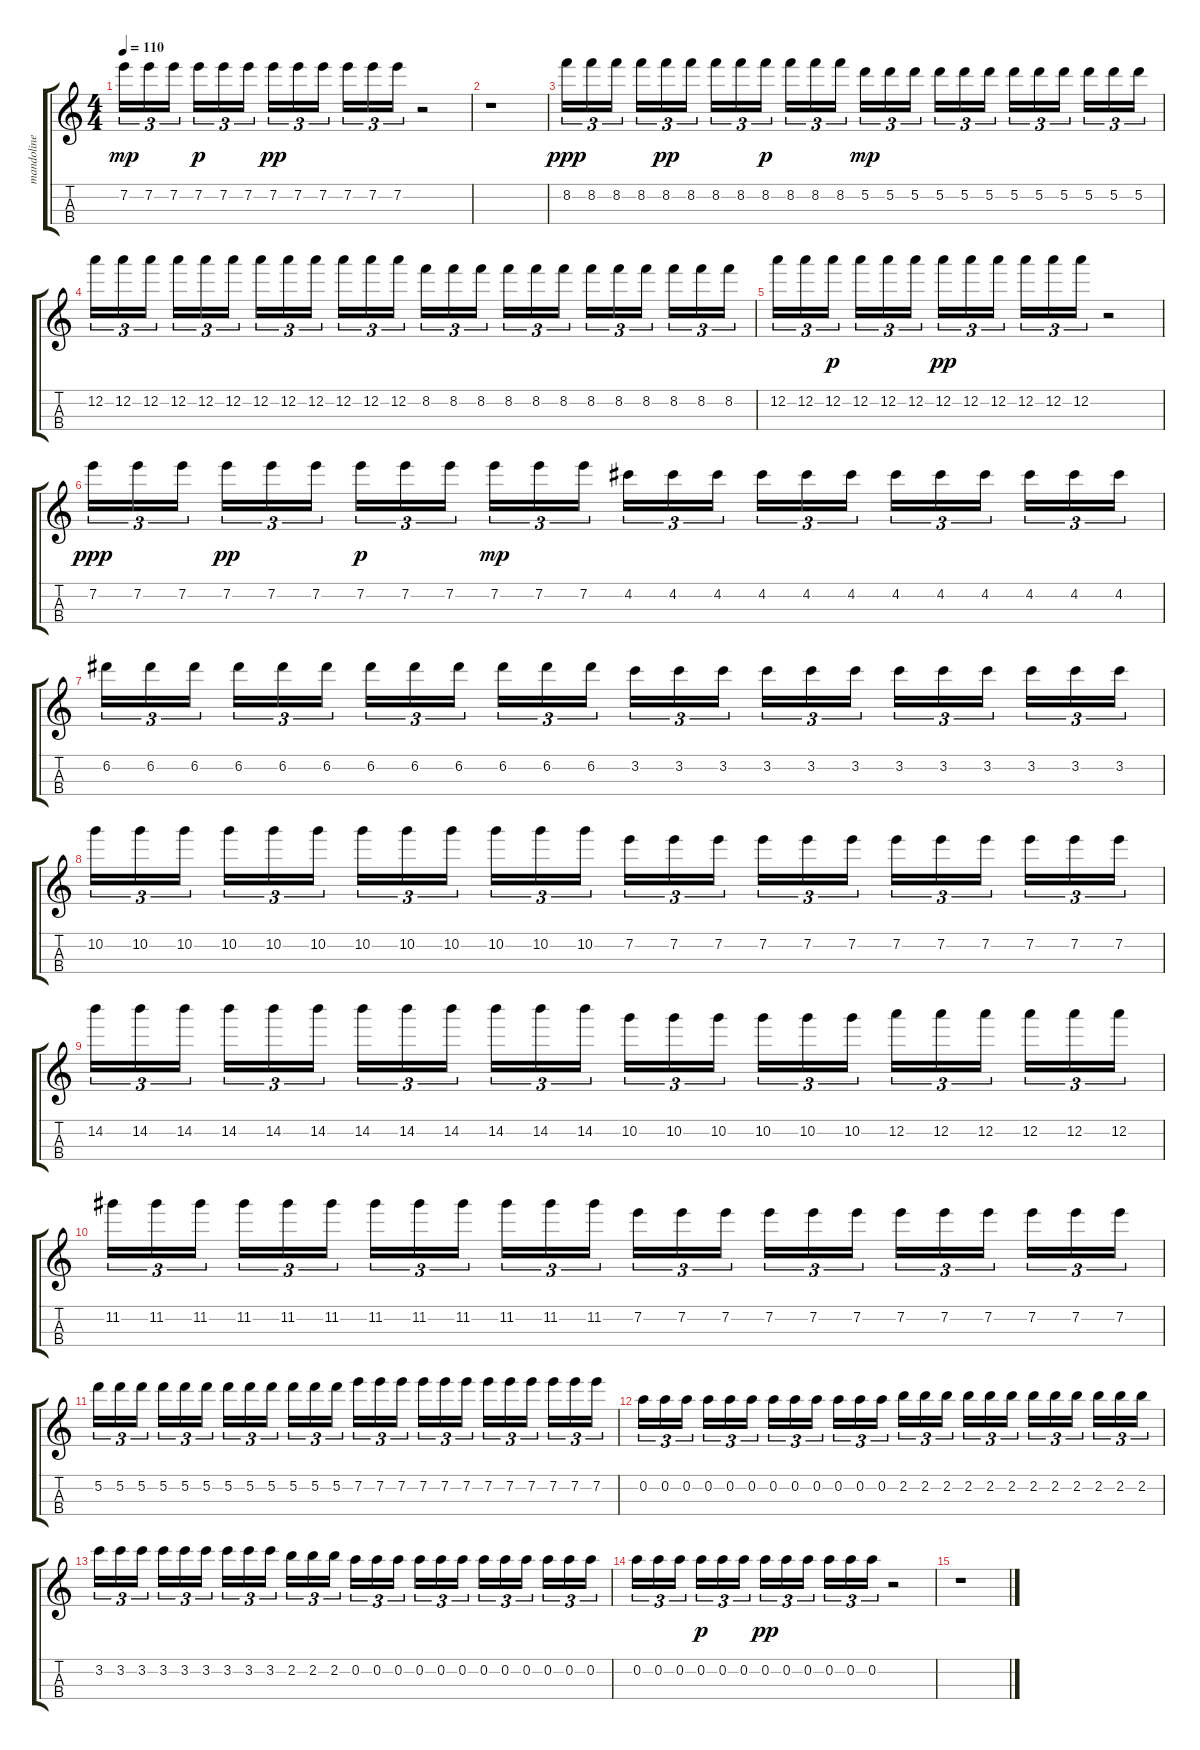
\track ("mandoline" "mandoline") {instrument acousticguitarnylon}
\staff {score tabs}
\tuning (E5 A4 D4 G3) {hide}
\ts (4 4)
\tempo 110
\clef g2
\ks c
7.2.16{tu (3 2) dy mp} 7.2.16{tu (3 2)} 7.2.16{tu (3 2)} 7.2.16{tu (3 2) dy p} 7.2.16{tu (3 2)} 7.2.16{tu (3 2)} 7.2.16{tu (3 2) dy pp} 7.2.16{tu (3 2)} 7.2.16{tu (3 2)} 7.2.16{tu (3 2)} 7.2.16{tu (3 2)} 7.2.16{tu (3 2)} r.2 |
r.1 |
8.2.16{tu (3 2) dy ppp} 8.2.16{tu (3 2)} 8.2.16{tu (3 2)} 8.2.16{tu (3 2)} 8.2.16{tu (3 2) dy pp} 8.2.16{tu (3 2)} 8.2.16{tu (3 2)} 8.2.16{tu (3 2)} 8.2.16{tu (3 2) dy p} 8.2.16{tu (3 2)} 8.2.16{tu (3 2)} 8.2.16{tu (3 2)} 5.2.16{tu (3 2) dy mp} 5.2.16{tu (3 2)} 5.2.16{tu (3 2)} 5.2.16{tu (3 2)} 5.2.16{tu (3 2)} 5.2.16{tu (3 2)} 5.2.16{tu (3 2)} 5.2.16{tu (3 2)} 5.2.16{tu (3 2)} 5.2.16{tu (3 2)} 5.2.16{tu (3 2)} 5.2.16{tu (3 2)} |
12.2.16{tu (3 2)} 12.2.16{tu (3 2)} 12.2.16{tu (3 2)} 12.2.16{tu (3 2)} 12.2.16{tu (3 2)} 12.2.16{tu (3 2)} 12.2.16{tu (3 2)} 12.2.16{tu (3 2)} 12.2.16{tu (3 2)} 12.2.16{tu (3 2)} 12.2.16{tu (3 2)} 12.2.16{tu (3 2)} 8.2.16{tu (3 2)} 8.2.16{tu (3 2)} 8.2.16{tu (3 2)} 8.2.16{tu (3 2)} 8.2.16{tu (3 2)} 8.2.16{tu (3 2)} 8.2.16{tu (3 2)} 8.2.16{tu (3 2)} 8.2.16{tu (3 2)} 8.2.16{tu (3 2)} 8.2.16{tu (3 2)} 8.2.16{tu (3 2)} |
12.2.16{tu (3 2)} 12.2.16{tu (3 2)} 12.2.16{tu (3 2) dy p} 12.2.16{tu (3 2)} 12.2.16{tu (3 2)} 12.2.16{tu (3 2)} 12.2.16{tu (3 2) dy pp} 12.2.16{tu (3 2)} 12.2.16{tu (3 2)} 12.2.16{tu (3 2)} 12.2.16{tu (3 2)} 12.2.16{tu (3 2)} r.2 |
7.2.16{tu (3 2) dy ppp} 7.2.16{tu (3 2)} 7.2.16{tu (3 2)} 7.2.16{tu (3 2) dy pp} 7.2.16{tu (3 2)} 7.2.16{tu (3 2)} 7.2.16{tu (3 2) dy p} 7.2.16{tu (3 2)} 7.2.16{tu (3 2)} 7.2.16{tu (3 2) dy mp} 7.2.16{tu (3 2)} 7.2.16{tu (3 2)} 4.2.16{tu (3 2)} 4.2.16{tu (3 2)} 4.2.16{tu (3 2)} 4.2.16{tu (3 2)} 4.2.16{tu (3 2)} 4.2.16{tu (3 2)} 4.2.16{tu (3 2)} 4.2.16{tu (3 2)} 4.2.16{tu (3 2)} 4.2.16{tu (3 2)} 4.2.16{tu (3 2)} 4.2.16{tu (3 2)} |
6.2.16{tu (3 2)} 6.2.16{tu (3 2)} 6.2.16{tu (3 2)} 6.2.16{tu (3 2)} 6.2.16{tu (3 2)} 6.2.16{tu (3 2)} 6.2.16{tu (3 2)} 6.2.16{tu (3 2)} 6.2.16{tu (3 2)} 6.2.16{tu (3 2)} 6.2.16{tu (3 2)} 6.2.16{tu (3 2)} 3.2.16{tu (3 2)} 3.2.16{tu (3 2)} 3.2.16{tu (3 2)} 3.2.16{tu (3 2)} 3.2.16{tu (3 2)} 3.2.16{tu (3 2)} 3.2.16{tu (3 2)} 3.2.16{tu (3 2)} 3.2.16{tu (3 2)} 3.2.16{tu (3 2)} 3.2.16{tu (3 2)} 3.2.16{tu (3 2)} |
10.2.16{tu (3 2)} 10.2.16{tu (3 2)} 10.2.16{tu (3 2)} 10.2.16{tu (3 2)} 10.2.16{tu (3 2)} 10.2.16{tu (3 2)} 10.2.16{tu (3 2)} 10.2.16{tu (3 2)} 10.2.16{tu (3 2)} 10.2.16{tu (3 2)} 10.2.16{tu (3 2)} 10.2.16{tu (3 2)} 7.2.16{tu (3 2)} 7.2.16{tu (3 2)} 7.2.16{tu (3 2)} 7.2.16{tu (3 2)} 7.2.16{tu (3 2)} 7.2.16{tu (3 2)} 7.2.16{tu (3 2)} 7.2.16{tu (3 2)} 7.2.16{tu (3 2)} 7.2.16{tu (3 2)} 7.2.16{tu (3 2)} 7.2.16{tu (3 2)} |
14.2.16{tu (3 2)} 14.2.16{tu (3 2)} 14.2.16{tu (3 2)} 14.2.16{tu (3 2)} 14.2.16{tu (3 2)} 14.2.16{tu (3 2)} 14.2.16{tu (3 2)} 14.2.16{tu (3 2)} 14.2.16{tu (3 2)} 14.2.16{tu (3 2)} 14.2.16{tu (3 2)} 14.2.16{tu (3 2)} 10.2.16{tu (3 2)} 10.2.16{tu (3 2)} 10.2.16{tu (3 2)} 10.2.16{tu (3 2)} 10.2.16{tu (3 2)} 10.2.16{tu (3 2)} 12.2.16{tu (3 2)} 12.2.16{tu (3 2)} 12.2.16{tu (3 2)} 12.2.16{tu (3 2)} 12.2.16{tu (3 2)} 12.2.16{tu (3 2)} |
11.2.16{tu (3 2)} 11.2.16{tu (3 2)} 11.2.16{tu (3 2)} 11.2.16{tu (3 2)} 11.2.16{tu (3 2)} 11.2.16{tu (3 2)} 11.2.16{tu (3 2)} 11.2.16{tu (3 2)} 11.2.16{tu (3 2)} 11.2.16{tu (3 2)} 11.2.16{tu (3 2)} 11.2.16{tu (3 2)} 7.2.16{tu (3 2)} 7.2.16{tu (3 2)} 7.2.16{tu (3 2)} 7.2.16{tu (3 2)} 7.2.16{tu (3 2)} 7.2.16{tu (3 2)} 7.2.16{tu (3 2)} 7.2.16{tu (3 2)} 7.2.16{tu (3 2)} 7.2.16{tu (3 2)} 7.2.16{tu (3 2)} 7.2.16{tu (3 2)} |
5.2.16{tu (3 2)} 5.2.16{tu (3 2)} 5.2.16{tu (3 2)} 5.2.16{tu (3 2)} 5.2.16{tu (3 2)} 5.2.16{tu (3 2)} 5.2.16{tu (3 2)} 5.2.16{tu (3 2)} 5.2.16{tu (3 2)} 5.2.16{tu (3 2)} 5.2.16{tu (3 2)} 5.2.16{tu (3 2)} 7.2.16{tu (3 2)} 7.2.16{tu (3 2)} 7.2.16{tu (3 2)} 7.2.16{tu (3 2)} 7.2.16{tu (3 2)} 7.2.16{tu (3 2)} 7.2.16{tu (3 2)} 7.2.16{tu (3 2)} 7.2.16{tu (3 2)} 7.2.16{tu (3 2)} 7.2.16{tu (3 2)} 7.2.16{tu (3 2)} |
0.2.16{tu (3 2)} 0.2.16{tu (3 2)} 0.2.16{tu (3 2)} 0.2.16{tu (3 2)} 0.2.16{tu (3 2)} 0.2.16{tu (3 2)} 0.2.16{tu (3 2)} 0.2.16{tu (3 2)} 0.2.16{tu (3 2)} 0.2.16{tu (3 2)} 0.2.16{tu (3 2)} 0.2.16{tu (3 2)} 2.2.16{tu (3 2)} 2.2.16{tu (3 2)} 2.2.16{tu (3 2)} 2.2.16{tu (3 2)} 2.2.16{tu (3 2)} 2.2.16{tu (3 2)} 2.2.16{tu (3 2)} 2.2.16{tu (3 2)} 2.2.16{tu (3 2)} 2.2.16{tu (3 2)} 2.2.16{tu (3 2)} 2.2.16{tu (3 2)} |
3.2.16{tu (3 2)} 3.2.16{tu (3 2)} 3.2.16{tu (3 2)} 3.2.16{tu (3 2)} 3.2.16{tu (3 2)} 3.2.16{tu (3 2)} 3.2.16{tu (3 2)} 3.2.16{tu (3 2)} 3.2.16{tu (3 2)} 2.2.16{tu (3 2)} 2.2.16{tu (3 2)} 2.2.16{tu (3 2)} 0.2.16{tu (3 2)} 0.2.16{tu (3 2)} 0.2.16{tu (3 2)} 0.2.16{tu (3 2)} 0.2.16{tu (3 2)} 0.2.16{tu (3 2)} 0.2.16{tu (3 2)} 0.2.16{tu (3 2)} 0.2.16{tu (3 2)} 0.2.16{tu (3 2)} 0.2.16{tu (3 2)} 0.2.16{tu (3 2)} |
0.2.16{tu (3 2)} 0.2.16{tu (3 2)} 0.2.16{tu (3 2)} 0.2.16{tu (3 2) dy p} 0.2.16{tu (3 2)} 0.2.16{tu (3 2)} 0.2.16{tu (3 2) dy pp} 0.2.16{tu (3 2)} 0.2.16{tu (3 2)} 0.2.16{tu (3 2)} 0.2.16{tu (3 2)} 0.2.16{tu (3 2)} r.2 |
r.1
